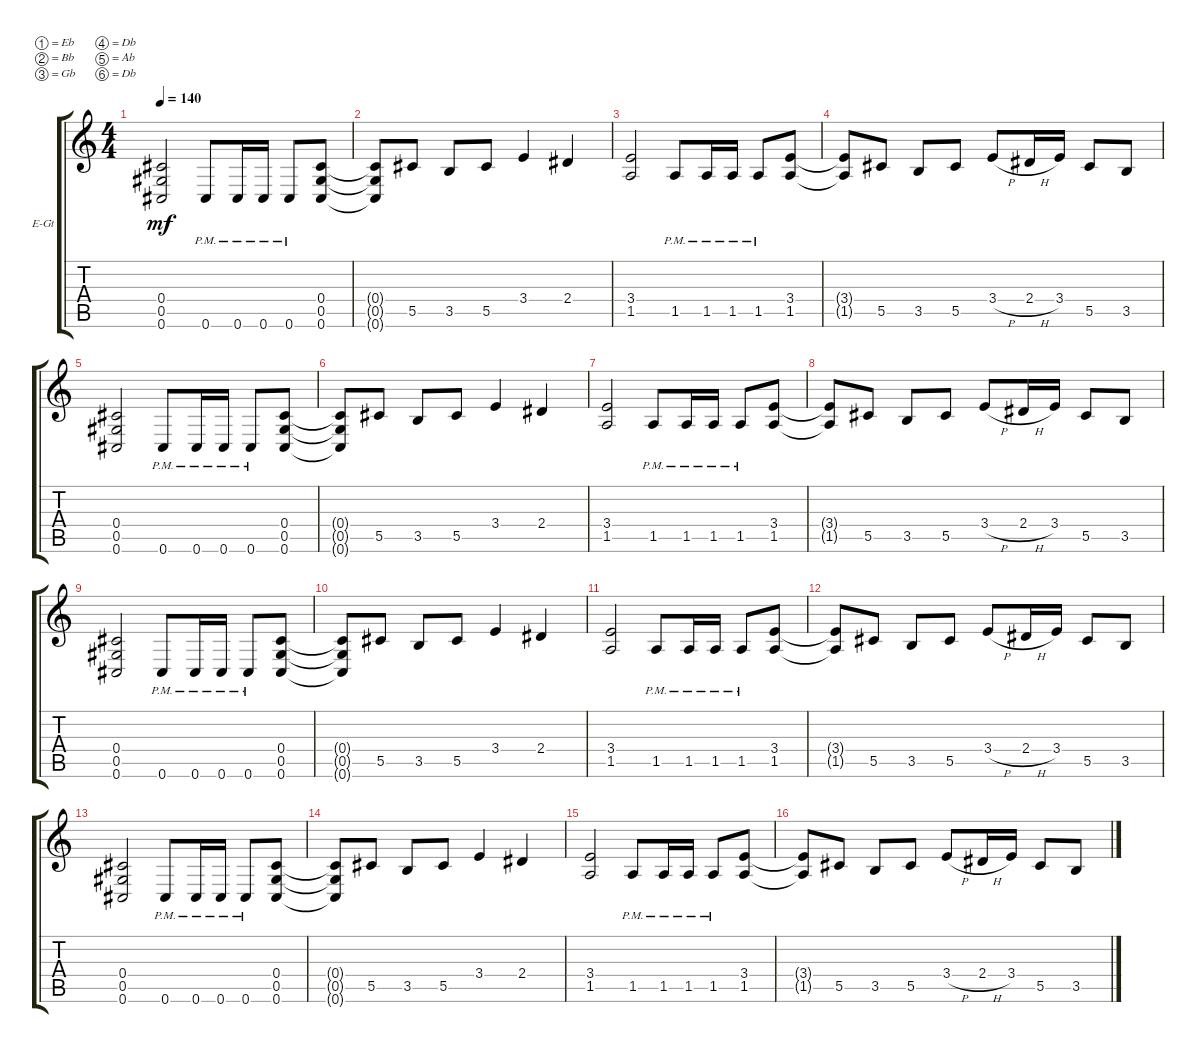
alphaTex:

\defaultSystemsLayout 4
\bracketExtendMode groupsimilarinstruments
\firstSystemTrackNameOrientation horizontal
\otherSystemsTrackNameOrientation horizontal
\track ("Electric Guitar" "E-Gt") {instrument distortionguitar}
\staff {score tabs}
\tuning (Eb4 Bb3 Gb3 Db3 Ab2 Db2)
\ts (4 4)
\tempo 140
\clef g2
\ks c
(0.6 0.5 0.4).2{dy mf instrument distortionguitar} 0.6{pm}.8 0.6{pm}.16 0.6{pm}.16 0.6{pm}.8 (0.6 0.5 0.4).8 |
(0.4{t} 0.5{t} 0.6{t}).8 5.5.8 3.5.8 5.5.8 3.4.4 2.4.4 |
(1.5 3.4).2 1.5{pm}.8 1.5{pm}.16 1.5{pm}.16 1.5{pm}.8 (1.5 3.4).8 |
(1.5{t} 3.4{t}).8 5.5.8 3.5.8 5.5.8 3.4{h}.8 2.4{h}.16 3.4.16 5.5.8 3.5.8 |
(0.6 0.5 0.4).2 0.6{pm}.8 0.6{pm}.16 0.6{pm}.16 0.6{pm}.8 (0.6 0.5 0.4).8 |
(0.4{t} 0.5{t} 0.6{t}).8 5.5.8 3.5.8 5.5.8 3.4.4 2.4.4 |
(1.5 3.4).2 1.5{pm}.8 1.5{pm}.16 1.5{pm}.16 1.5{pm}.8 (1.5 3.4).8 |
(1.5{t} 3.4{t}).8 5.5.8 3.5.8 5.5.8 3.4{h}.8 2.4{h}.16 3.4.16 5.5.8 3.5.8 |
(0.6 0.5 0.4).2 0.6{pm}.8 0.6{pm}.16 0.6{pm}.16 0.6{pm}.8 (0.6 0.5 0.4).8 |
(0.4{t} 0.5{t} 0.6{t}).8 5.5.8 3.5.8 5.5.8 3.4.4 2.4.4 |
(1.5 3.4).2 1.5{pm}.8 1.5{pm}.16 1.5{pm}.16 1.5{pm}.8 (1.5 3.4).8 |
(1.5{t} 3.4{t}).8 5.5.8 3.5.8 5.5.8 3.4{h}.8 2.4{h}.16 3.4.16 5.5.8 3.5.8 |
(0.6 0.5 0.4).2 0.6{pm}.8 0.6{pm}.16 0.6{pm}.16 0.6{pm}.8 (0.6 0.5 0.4).8 |
(0.4{t} 0.5{t} 0.6{t}).8 5.5.8 3.5.8 5.5.8 3.4.4 2.4.4 |
(1.5 3.4).2 1.5{pm}.8 1.5{pm}.16 1.5{pm}.16 1.5{pm}.8 (1.5 3.4).8 |
(1.5{t} 3.4{t}).8 5.5.8 3.5.8 5.5.8 3.4{h}.8 2.4{h}.16 3.4.16 5.5.8 3.5.8
